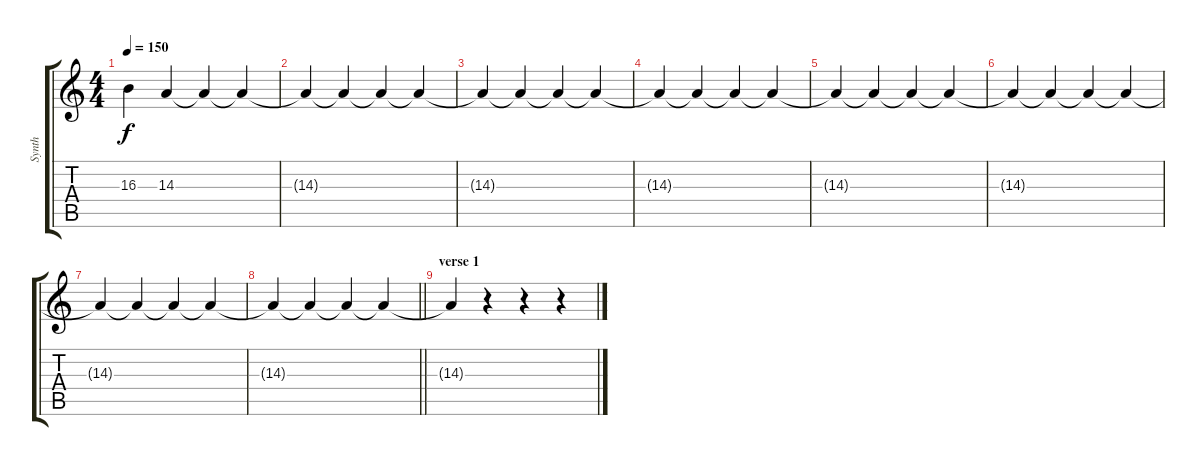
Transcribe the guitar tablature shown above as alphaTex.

\track ("Synth" "Synth") {instrument stringensemble1}
\staff {score tabs}
\tuning (E4 B3 G3 D3 A2 E2) {hide}
\ts (4 4)
\tempo 150
\clef g2
\ks c
16.3{t}.4{dy f} 14.3.4 14.3{t}.4 14.3{t}.4 |
14.3{t}.4 14.3{t}.4 14.3{t}.4 14.3{t}.4 |
14.3{t}.4 14.3{t}.4 14.3{t}.4 14.3{t}.4 |
14.3{t}.4 14.3{t}.4 14.3{t}.4 14.3{t}.4 |
14.3{t}.4 14.3{t}.4 14.3{t}.4 14.3{t}.4 |
14.3{t}.4 14.3{t}.4 14.3{t}.4 14.3{t}.4 |
14.3{t}.4 14.3{t}.4 14.3{t}.4 14.3{t}.4 |
\barLineRight lightlight
14.3{t}.4 14.3{t}.4 14.3{t}.4 14.3{t}.4 |
\section ("" "verse 1")
14.3{t}.4 r.4 r.4 r.4
